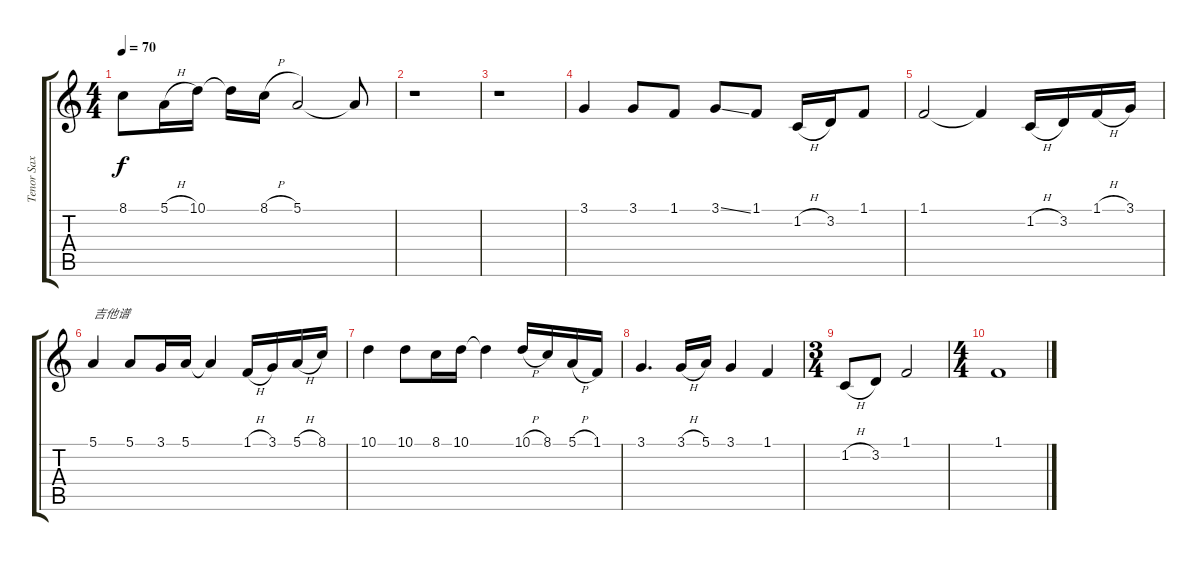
\track ("Tenor Sax" "Tenor Sax") {instrument tenorsax}
\staff {score tabs}
\tuning (E4 B3 G3 D3 A2 E2) {hide}
\ts (4 4)
\tempo 70
\clef g2
\ks c
8.1.8{dy f} 5.1{h}.16 10.1.16 10.1{t}.16 8.1{h}.16 5.1.2 5.1{t}.8 |
r.1 |
r.1 |
3.1.4 3.1.8 1.1.8 3.1{ss}.8 1.1.8 1.2{h}.16 3.2.16 1.1.8 |
1.1.2 1.1{t}.4 1.2{h}.16 3.2.16 1.1{h}.16 3.1.16 |
5.1.4{txt "吉他谱"} 5.1.8 3.1.16 5.1.16 5.1{t}.4 1.1{h}.16 3.1.16 5.1{h}.16 8.1.16 |
10.1.4 10.1.8 8.1.16 10.1.16 10.1{t}.4 10.1{h}.16 8.1.16 5.1{h}.16 1.1.16 |
3.1.4{d} 3.1{h}.16 5.1.16 3.1.4 1.1.4 |
\ts (3 4)
1.2{h}.8 3.2.8 1.1.2 |
\ts (4 4)
1.1.1
